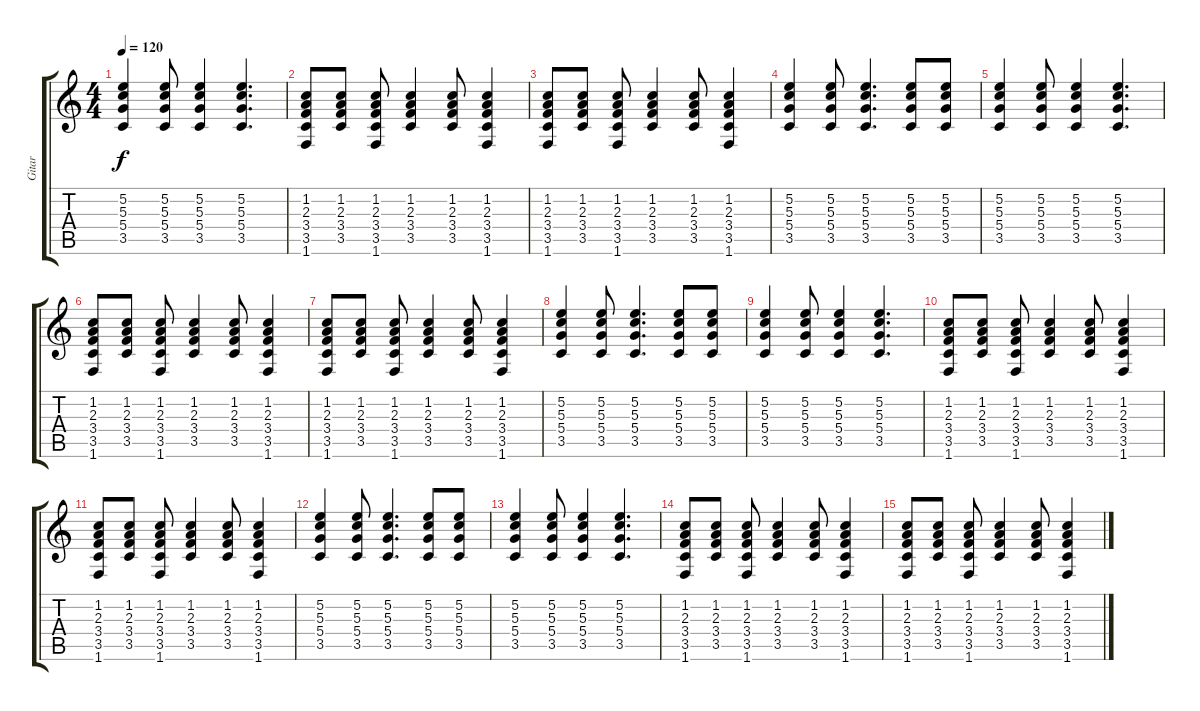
\track ("Gitar " "Gitar ") {instrument overdrivenguitar}
\staff {score tabs}
\tuning (E4 B3 G3 D3 A2 E2) {hide}
\ts (4 4)
\tempo 120
\clef g2
\ks c
(5.2 5.3 5.4 3.5).4{dy f} (5.2 5.3 5.4 3.5).8 (5.2 5.3 5.4 3.5).4 (5.2 5.3 5.4 3.5).4{d} |
(1.2 2.3 3.4 3.5 1.6).8 (1.2 2.3 3.4 3.5).8 (1.2 2.3 3.4 3.5 1.6).8 (1.2 2.3 3.4 3.5).4 (1.2 2.3 3.4 3.5).8 (1.2 2.3 3.4 3.5 1.6).4 |
(1.2 2.3 3.4 3.5 1.6).8 (1.2 2.3 3.4 3.5).8 (1.2 2.3 3.4 3.5 1.6).8 (1.2 2.3 3.4 3.5).4 (1.2 2.3 3.4 3.5).8 (1.2 2.3 3.4 3.5 1.6).4 |
(5.2 5.3 5.4 3.5).4 (5.2 5.3 5.4 3.5).8 (5.2 5.3 5.4 3.5).4{d} (5.2 5.3 5.4 3.5).8 (5.2 5.3 5.4 3.5).8 |
(5.2 5.3 5.4 3.5).4 (5.2 5.3 5.4 3.5).8 (5.2 5.3 5.4 3.5).4 (5.2 5.3 5.4 3.5).4{d} |
(1.2 2.3 3.4 3.5 1.6).8 (1.2 2.3 3.4 3.5).8 (1.2 2.3 3.4 3.5 1.6).8 (1.2 2.3 3.4 3.5).4 (1.2 2.3 3.4 3.5).8 (1.2 2.3 3.4 3.5 1.6).4 |
(1.2 2.3 3.4 3.5 1.6).8 (1.2 2.3 3.4 3.5).8 (1.2 2.3 3.4 3.5 1.6).8 (1.2 2.3 3.4 3.5).4 (1.2 2.3 3.4 3.5).8 (1.2 2.3 3.4 3.5 1.6).4 |
(5.2 5.3 5.4 3.5).4{volume 11} (5.2 5.3 5.4 3.5).8 (5.2 5.3 5.4 3.5).4{d} (5.2 5.3 5.4 3.5).8 (5.2 5.3 5.4 3.5).8 |
(5.2 5.3 5.4 3.5).4 (5.2 5.3 5.4 3.5).8 (5.2 5.3 5.4 3.5).4 (5.2 5.3 5.4 3.5).4{d} |
(1.2 2.3 3.4 3.5 1.6).8 (1.2 2.3 3.4 3.5).8 (1.2 2.3 3.4 3.5 1.6).8 (1.2 2.3 3.4 3.5).4 (1.2 2.3 3.4 3.5).8 (1.2 2.3 3.4 3.5 1.6).4 |
(1.2 2.3 3.4 3.5 1.6).8 (1.2 2.3 3.4 3.5).8 (1.2 2.3 3.4 3.5 1.6).8 (1.2 2.3 3.4 3.5).4 (1.2 2.3 3.4 3.5).8 (1.2 2.3 3.4 3.5 1.6).4 |
(5.2 5.3 5.4 3.5).4 (5.2 5.3 5.4 3.5).8 (5.2 5.3 5.4 3.5).4{d} (5.2 5.3 5.4 3.5).8 (5.2 5.3 5.4 3.5).8 |
(5.2 5.3 5.4 3.5).4 (5.2 5.3 5.4 3.5).8 (5.2 5.3 5.4 3.5).4 (5.2 5.3 5.4 3.5).4{d} |
(1.2 2.3 3.4 3.5 1.6).8 (1.2 2.3 3.4 3.5).8 (1.2 2.3 3.4 3.5 1.6).8 (1.2 2.3 3.4 3.5).4 (1.2 2.3 3.4 3.5).8 (1.2 2.3 3.4 3.5 1.6).4 |
(1.2 2.3 3.4 3.5 1.6).8 (1.2 2.3 3.4 3.5).8 (1.2 2.3 3.4 3.5 1.6).8 (1.2 2.3 3.4 3.5).4 (1.2 2.3 3.4 3.5).8 (1.2 2.3 3.4 3.5 1.6).4
